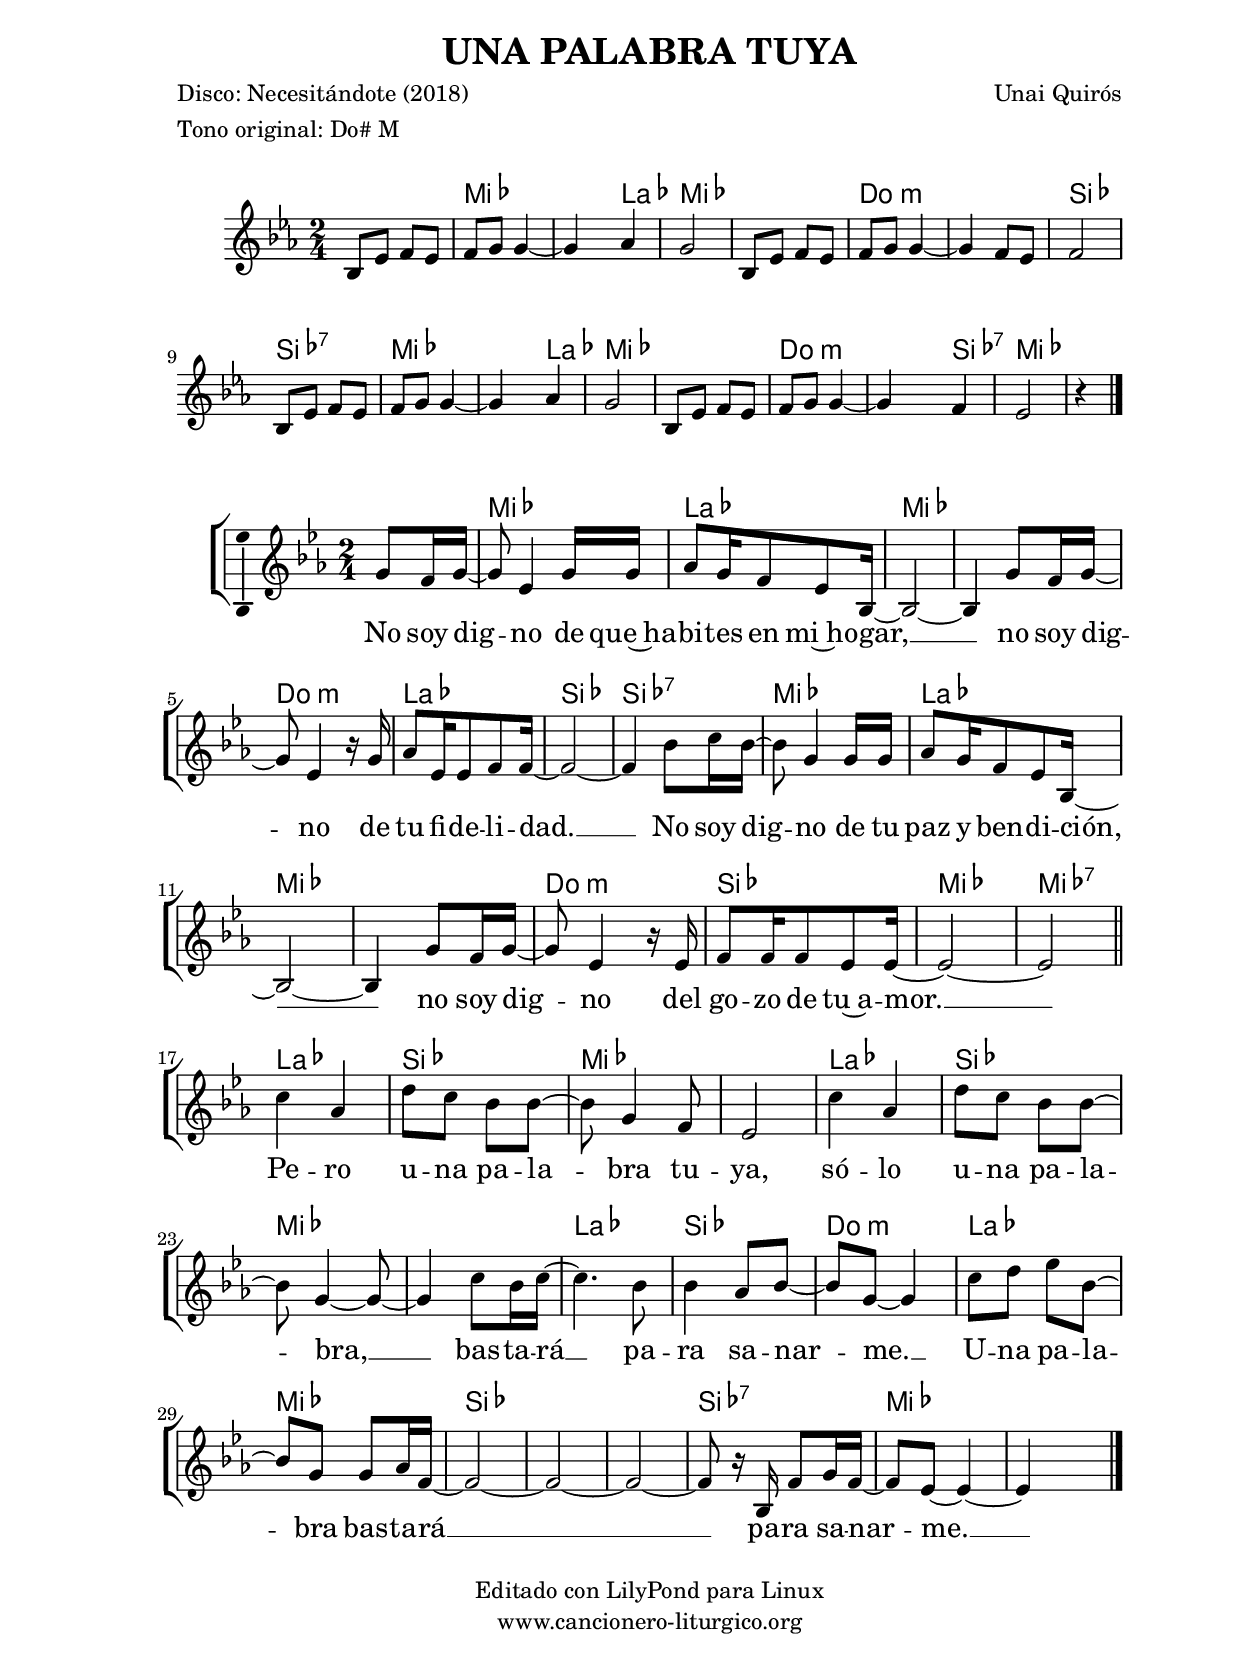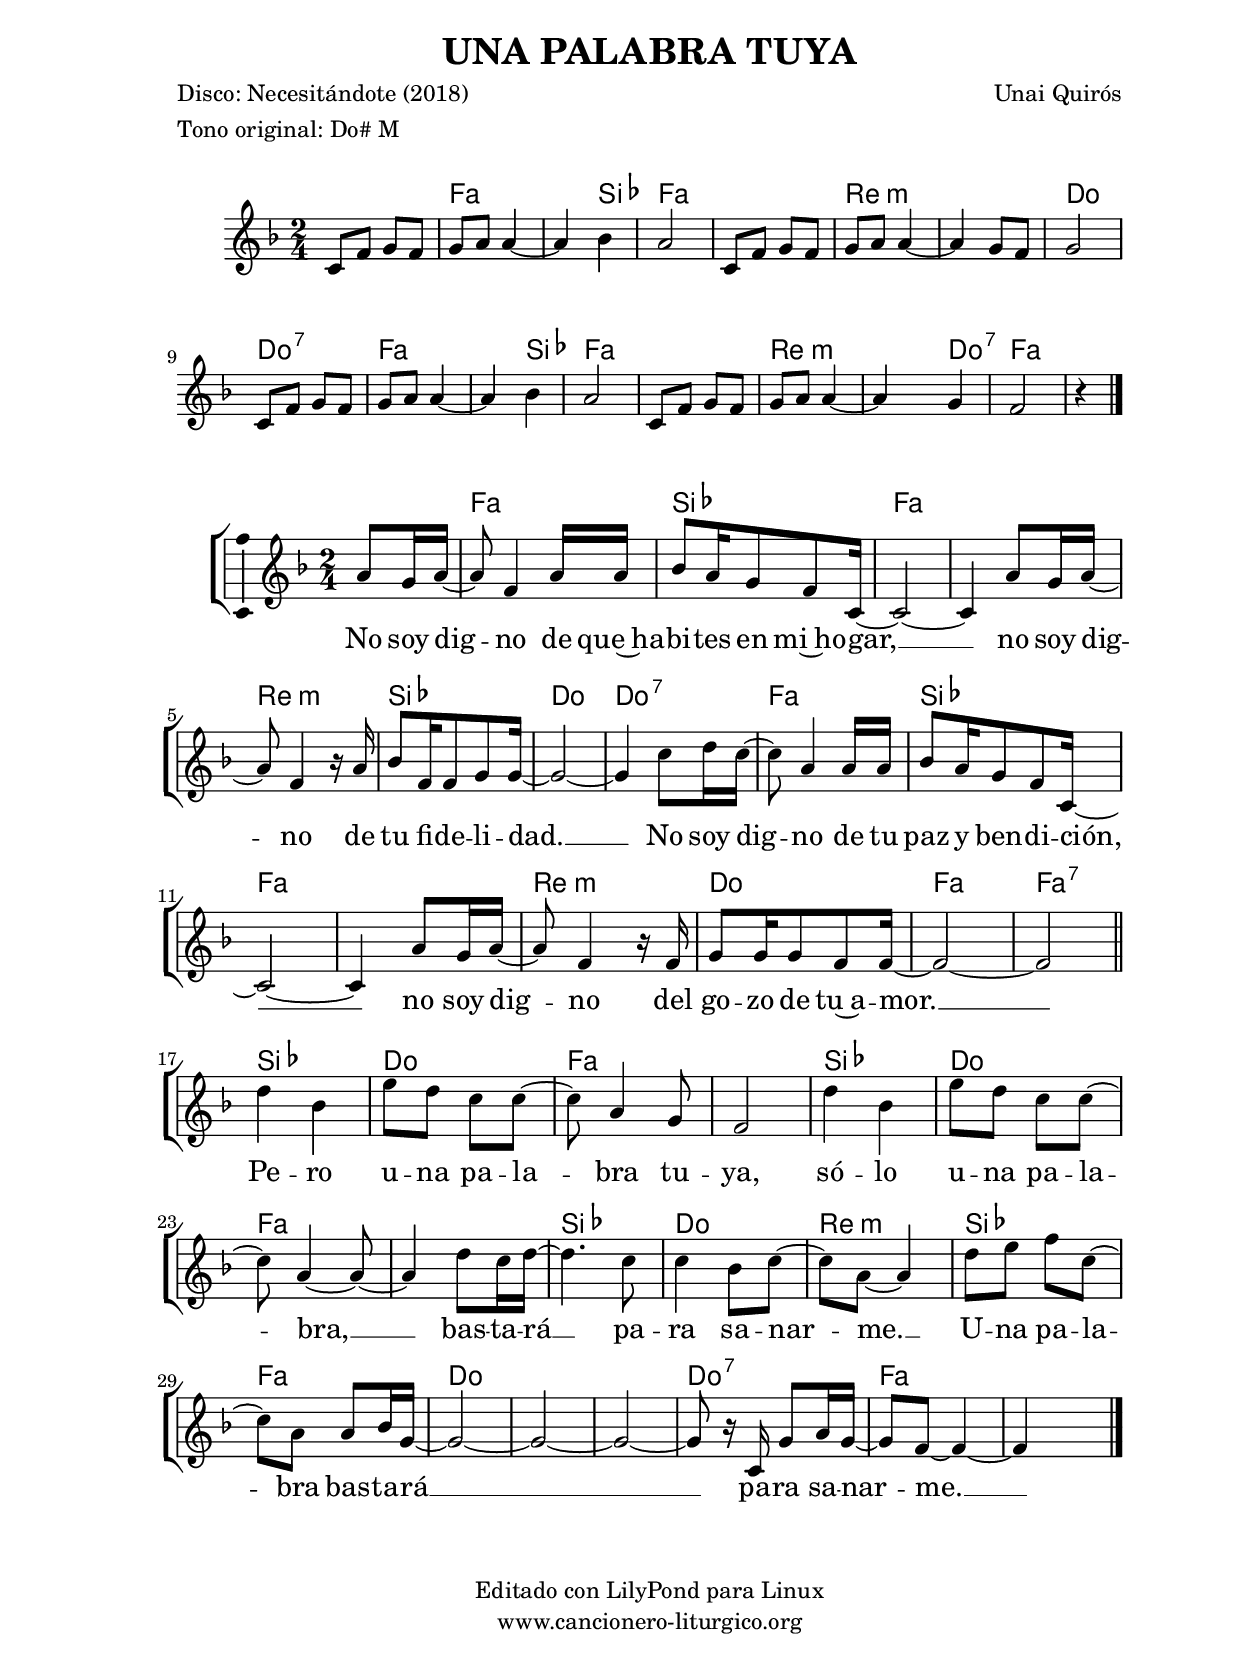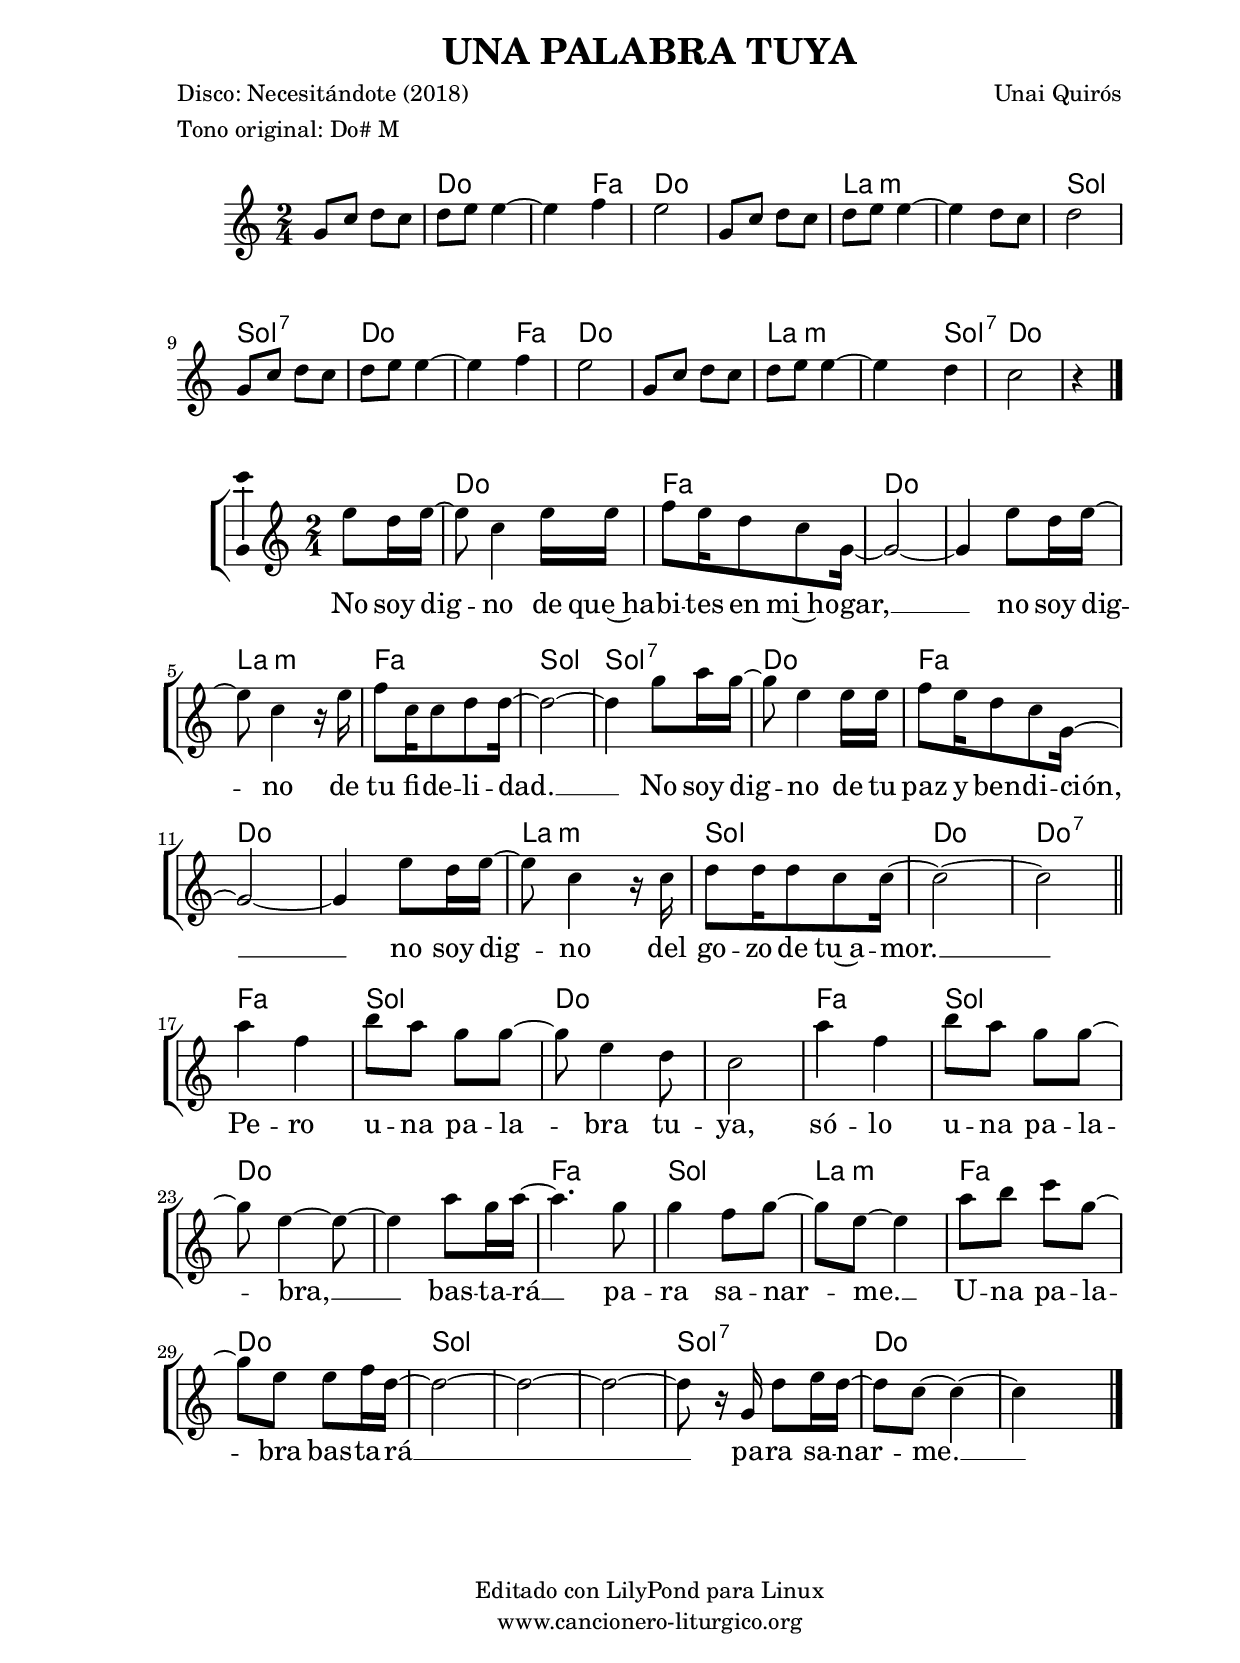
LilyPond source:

%
%para convertir .midi en .wav:
%timidity filename.midi -Ow -o finename.wav
%
%
%Para convertir de .wav a .mp3:
%lame -h -m j filename.wav
%
%
%para escuchar el midi:
%timidity nombrefichero.midi
%


%versión de lilypond para la que se ha escrito esta partitura:
\version "2.16.0"

	%Tamaño papel
	#(set-default-paper-size "a4")
	%Tamaño partitura
	#(set-global-staff-size 20)
	%No responde al pulsar sobre una nota
	#(ly:set-option 'point-and-click #f)

%parámetros del encabezamiento:
\header {
	title = "UNA PALABRA TUYA"
	subtitle = ""
	composer = "Unai Quirós"
	poet = "Disco: Necesitándote (2018)"
	meter = "Tono original: Do# M"
	arranger = ""
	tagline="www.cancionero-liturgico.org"
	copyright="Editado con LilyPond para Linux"
	}

%parámetros asociados al papel:
\paper  {
	oddHeaderMarkup = \markup {\fill-line { \on-the-fly #not-first-page \fromproperty #'header:title \on-the-fly #not-first-page \fromproperty #'header:composer }}
	evenHeaderMarkup = \markup {\fill-line { \fromproperty #'header:composer \fromproperty #'header:title }}
	#(set-paper-size "a4")
	print-page-number = ##f
	first-page-number = 1
	print-first-page-number = ##f
%	head-separation = 3.0 \cm
	top-margin = 2.0 \cm
	bottom-margin = 0.5\cm
%%%	bottom-margin = -2.0\cm
	left-margin = 3.0 \cm
	line-width = 16.0 \cm 
	indent = 8\mm
	interscoreline = 2.\mm
	between-system-space = 15\mm
%	para que las partituras no llenen la hoja:
	ragged-bottom = ##t
%	idem para la última hoja:
	ragged-last-bottom = ##f
%	para que las partituras llenen el ancho del papel:
	ragged-last = ##f
	after-title-space = 2.5 \cm
page-count=1
%system-count=6

	%Flexible Vertical Spacing
%	markup-markup-spacing =
%	#'((basic-distance . 15) (minimum-distance . 15) (padding . 3))
	markup-system-spacing =
	#'((basic-distance . 15) (minimum-distance . 15) (padding . 3))
	system-system-spacing =
	#'((basic-distance . 15) (minimum-distance . 15) (padding . 2))
	score-system-spacing =
	#'((basic-distance . 15) (minimum-distance . 15) (padding . 5))
%	top-system-spacing = % header
%	#'((basic-distance . 8) (minimum-distance . 0) (padding . 0))
%	top-markup-spacing =
%	#'((basic-distance . 20) (minimum-distance . 20) (padding . 0))
	last-bottom-spacing = % footer
	#'((basic-distance . 5) (minimum-distance . 5) (padding . 0))
%	score-markup-spacing =
%	#'((basic-distance . 16) (minimum-distance . 13) (padding . 0))

	}


%parámetros que afectan a toda la partitura:
global =  {
	%clave de sol (G):
	\clef G
	%armadura:
	\transpose c ees
	\key c \major
	\tempo 4=67
	\set Score.tempoHideNote = ##t
	}


acordesintro = {
	\italianChords
	\chordmode {
	\transpose c ees
{

s2
c2 c4 f c2 c a:m a:m g g:7
c2 c4 f c2 c a:m a4:m g:7 c2
c4 %s4

	}
	}
}



melodiaintro = 
	\transpose c ees
{

	\relative c'{
	\time 2/4

g8 c d c
d8 e e4~
e4 f
e2
g,8 c d c
d8 e e4~
e4 d8 c
d2
g,8 c d c
d8 e e4~
e4 f
e2
g,8 c d c
d8 e e4~
e4 d
c2
r4 %s4

}
	\bar "|."
	}

acordes = {
	\italianChords
	\chordmode {
	\transpose c ees
{

s4
c2 f c c a:m f g g:7 c f c c a:m g c c:7
f2 g c c f g c c f g a:m f c g g g g:7 c c

	}
	}
}

melodia = 
	\transpose c ees
{
	\relative c'{
	\time 2/4

\partial4
e8 d16 e~
e8 c4 e16 e
f8 e16 d8 c g16~
g2~
g4 e'8 d16 e~
e8 c4 r16 e16
f8 c16 c8 d d16~
d2~
d4 g8 a16 g~
g8 e4 e16 e
f8 e16 d8 c g16~
g2~
g4 e'8 d16 e~
e8 c4 r16 c16
d8 d16 d8 c c16~
c2~
c2

\bar"||"
\break

a'4 f
b8 a g g~
g8 e4 d8
c2
a'4 f
b8 a g g~
g8 e4~e8~
e4 a8 g16 a~
a4. g8
g4 f8 g~
g8 e~e4
a8 b c g~
g8 e e f16 d~
d2~
d2~
d2~
d8 r16 g,16 d'8 e16 d~
d8 c~c4~
c4 s4

	\bar "|."
	}
	}


texto = \lyricmode {
No soy dig -- no
de que~ha -- bi -- tes en mi~ho -- gar, __
no soy dig -- no
de tu fi -- de -- li -- dad. __
No soy dig -- no
de tu paz y ben -- di -- ción, __
no soy dig -- no
del go -- zo de tu~a -- mor. __

Pe -- ro u -- na pa -- la -- bra tu -- ya,
só -- lo u -- na pa -- la -- bra, __
bas -- ta -- rá __ pa -- ra sa -- nar -- me. __
U -- na pa -- la -- bra bas -- ta -- rá __
pa -- ra sa -- nar -- me. __

	}

acordesintroStaff = \context ChordNames = acordesintroStaff <<
	\set chordChanges = ##t
	\acordesintro
	>>

acordesStaff = \context ChordNames = acordesStaff <<
	\set chordChanges = ##t
	\acordes
	>>


vozintroStaff = \context Voice = vozintroStaff
<<
	\override Staff.StaffSymbol #'staff-space = #(magstep -0.35)
	\set Staff.midiInstrument = #"english horn"
	\set Staff.midiMinimumVolume = #0.7
	\set Staff.midiMaximumVolume = #0.9
	\global
	\melodiaintro
	>>

vozStaff = \context Voice = vozStaff
\with {\consists "Ambitus_engraver"}
<<
%	\set Staff.instrumentName = ""
%	\set Staff.shortInstrumentName = ""
%	\set Staff.midiInstrument = #"clarinet"
%	\set Staff.midiInstrument = #"cello"
%	\set Staff.midiInstrument = #"flute"
	\set Staff.midiInstrument = #"electric guitar (jazz)"
%	\set Staff.midiInstrument = #"english horn"
%	\set Staff.midiInstrument = #"violin"
%	\set Staff.midiInstrument = #"glockenspiel"
	\set Staff.midiMinimumVolume = #0.7
	\set Staff.midiMaximumVolume = #0.9
	\global
	\melodia
	>>

textoStaff = \context Lyrics = textoStaff <<
	\lyricsto vozStaff \texto
	>>

\book {
	\score {
		\context ChoirStaff {
%			\override StaffGroup.SystemStartBracket #'collapse-height = #1
%			\override Score.SystemStartBar #'collapse-height = #1
			<<
			\acordesintroStaff
			\vozintroStaff
			>>
			}
		\layout {
	    		\context {
				\Lyrics
				\override LyricText #'font-size = #2
				}
	   		 \context {
				\Score
				\override StaffSymbol #'staff-space = #(magstep +3)
				}
			}
		}
	\score {
		\context ChoirStaff {
			\override StaffGroup.SystemStartBracket #'collapse-height = #1
			\override Score.SystemStartBar #'collapse-height = #1
			<<
			\acordesStaff
			\vozStaff
			\textoStaff
			>>
			}
		\layout {
	    		\context {
				\Lyrics
				\override LyricText #'font-size = #2
				}
	   		 \context {
				\Score
				\override StaffSymbol #'staff-space = #(magstep +3)
				}
			}
		}
	\score {
		\unfoldRepeats
		\context ChoirStaff {
			<<
			\acordesintroStaff
			\vozintroStaff
			>>
			<<
			\acordesStaff
			\vozStaff
			>>
			}
		\midi {
	  		\context {
	  			\Score
				tempoWholesPerMinute = #(ly:make-moment 70 4)
				}
			}
		}
	}



#(define output-suffix "C")
\book {
	\score {
		\context ChoirStaff {
%			\override StaffGroup.SystemStartBracket #'collapse-height = #1
%			\override Score.SystemStartBar #'collapse-height = #1
\transpose c d
			<<
			\acordesintroStaff
			\vozintroStaff
			>>
			}
		\layout {
	    		\context {
				\Lyrics
				\override LyricText #'font-size = #2
				}
	   		 \context {
				\Score
				\override StaffSymbol #'staff-space = #(magstep +3)
				}
			}
		}
	\score {
		\context ChoirStaff {
			\override StaffGroup.SystemStartBracket #'collapse-height = #1
			\override Score.SystemStartBar #'collapse-height = #1
\transpose c d
			<<
			\acordesStaff
			\vozStaff
			\textoStaff
			>>
			}
		\layout {
	    		\context {
				\Lyrics
				\override LyricText #'font-size = #2
				}
	   		 \context {
				\Score
				\override StaffSymbol #'staff-space = #(magstep +3)
				}
			}
		}
	}

#(define output-suffix "S")
\book {
	\score {
		\context ChoirStaff {
%			\override StaffGroup.SystemStartBracket #'collapse-height = #1
%			\override Score.SystemStartBar #'collapse-height = #1
\transpose c a
			<<
			\acordesintroStaff
			\vozintroStaff
			>>
			}
		\layout {
	    		\context {
				\Lyrics
				\override LyricText #'font-size = #2
				}
	   		 \context {
				\Score
				\override StaffSymbol #'staff-space = #(magstep +3)
				}
			}
		}
	\score {
		\context ChoirStaff {
			\override StaffGroup.SystemStartBracket #'collapse-height = #1
			\override Score.SystemStartBar #'collapse-height = #1
\transpose c a
			<<
			\acordesStaff
			\vozStaff
			\textoStaff
			>>
			}
		\layout {
	    		\context {
				\Lyrics
				\override LyricText #'font-size = #2
				}
	   		 \context {
				\Score
				\override StaffSymbol #'staff-space = #(magstep +3)
				}
			}
		}
	}


